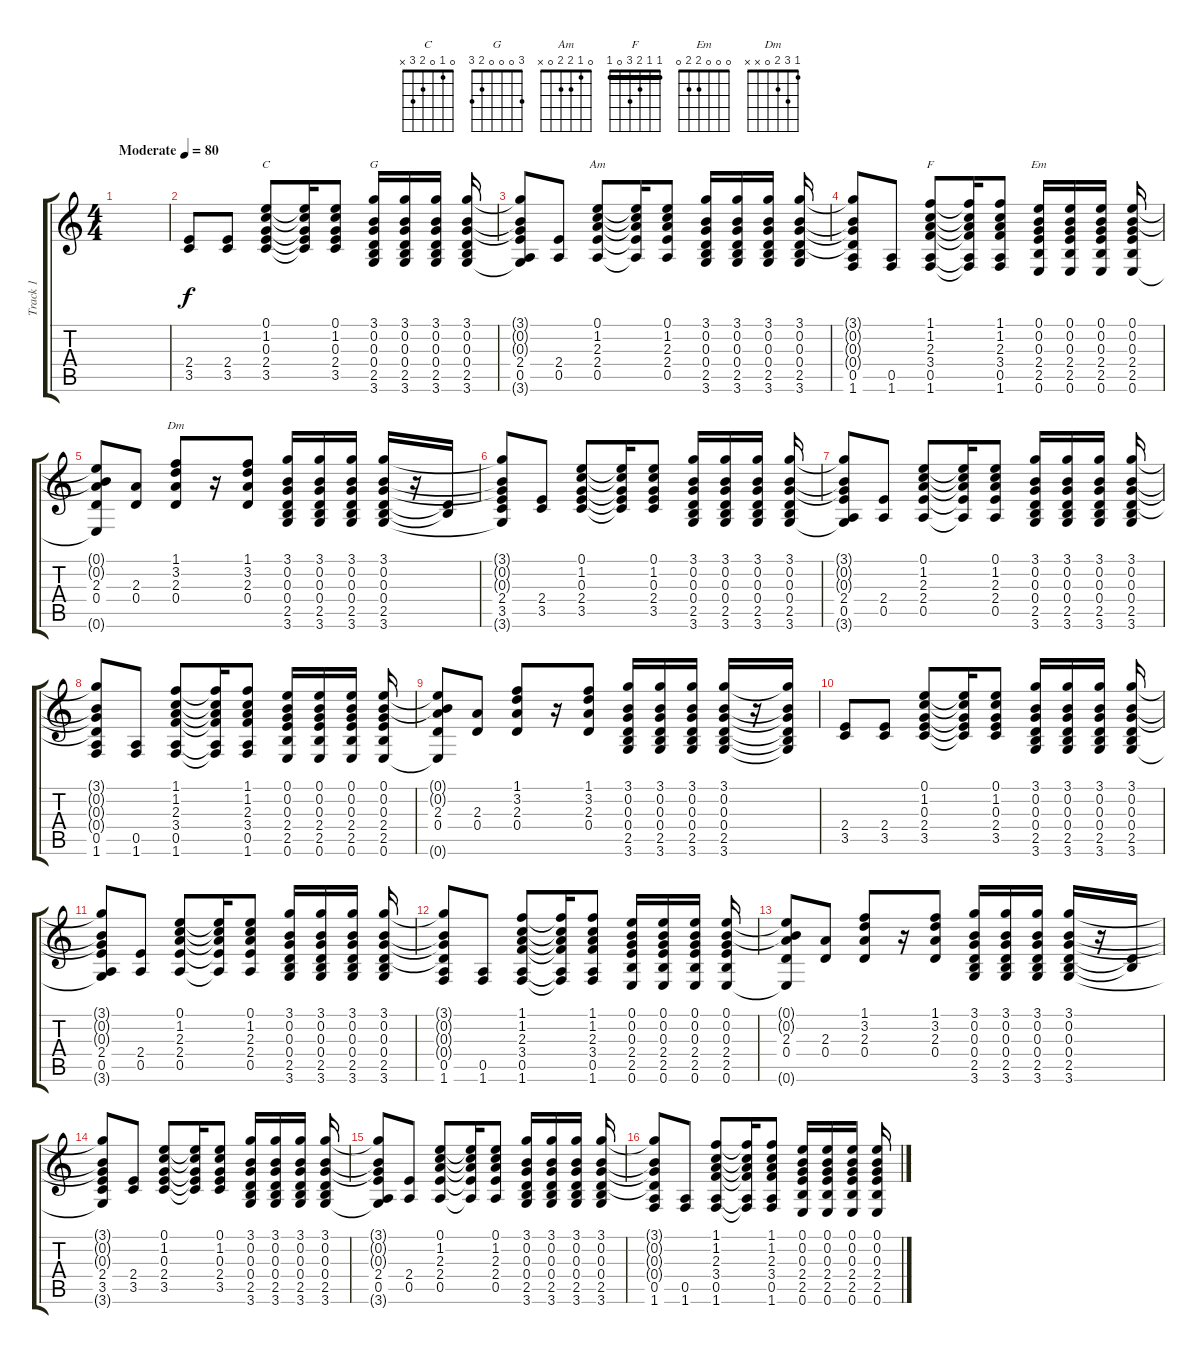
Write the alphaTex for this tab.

\track ("Track 1" "Track 1") {instrument acousticguitarsteel}
\staff {score tabs}
\tuning (E4 B3 G3 D3 A2 E2) {hide}
\chord ("C" 0 1 0 2 3 x)
\chord ("G" 3 0 0 0 2 3)
\chord ("Am" 0 1 2 2 0 x)
\chord ("F" 1 1 2 3 0 1) {barre 1}
\chord ("Em" 0 0 0 2 2 0)
\chord ("Dm" 1 3 2 0 x x)
\ts (4 4)
\tempo (80 "Moderate")
\clef g2
\ks c
|
(2.4 3.5).8 (2.4 3.5).8 (0.1 1.2 0.3 2.4 3.5).8{ch "C"} (0.1{t} 1.2{t} 0.3{t} 2.4{t} 3.5{t}).16 (0.1 1.2 0.3 2.4 3.5).8 (3.1 0.2 0.3 0.4 2.5 3.6).16{ch "G"} (3.1 0.2 0.3 0.4 2.5 3.6).16 (3.1 0.2 0.3 0.4 2.5 3.6).16 (3.1 0.2 0.3 0.4 2.5 3.6).16 |
(3.1{t} 0.2{t} 0.3{t} 2.4 0.5 3.6{t}).8 (2.4 0.5).8 (0.1 1.2 2.3 2.4 0.5).8{ch "Am"} (0.1{t} 1.2{t} 2.3{t} 2.4{t} 0.5{t}).16 (0.1 1.2 2.3 2.4 0.5).8 (3.1 0.2 0.3 0.4 2.5 3.6).16 (3.1 0.2 0.3 0.4 2.5 3.6).16 (3.1 0.2 0.3 0.4 2.5 3.6).16 (3.1 0.2 0.3 0.4 2.5 3.6).16 |
(3.1{t} 0.2{t} 0.3{t} 0.4{t} 0.5 1.6).8 (0.5 1.6).8 (1.1 1.2 2.3 3.4 0.5 1.6).8{ch "F"} (1.1{t} 1.2{t} 2.3{t} 3.4{t} 0.5{t} 1.6{t}).16 (1.1 1.2 2.3 3.4 0.5 1.6).8 (0.1 0.2 0.3 2.4 2.5 0.6).16{ch "Em"} (0.1 0.2 0.3 2.4 2.5 0.6).16 (0.1 0.2 0.3 2.4 2.5 0.6).16 (0.1 0.2 0.3 2.4 2.5 0.6).16 |
(0.1{t} 0.2{t} 2.3 0.4 0.6{t}).8 (2.3 0.4).8 (1.1 3.2 2.3 0.4).8{ch "Dm"} r.16 (1.1 3.2 2.3 0.4).8 (3.1 0.2 0.3 0.4 2.5 3.6).16 (3.1 0.2 0.3 0.4 2.5 3.6).16 (3.1 0.2 0.3 0.4 2.5 3.6).16 (3.1 0.2 0.3 0.4 2.5 3.6).16 r.16 (0.4{t} 2.5{t}).16 |
(3.1{t} 0.2{t} 0.3{t} 2.4 3.5 3.6{t}).8 (2.4 3.5).8 (0.1 1.2 0.3 2.4 3.5).8 (0.1{t} 1.2{t} 0.3{t} 2.4{t} 3.5{t}).16 (0.1 1.2 0.3 2.4 3.5).8 (3.1 0.2 0.3 0.4 2.5 3.6).16 (3.1 0.2 0.3 0.4 2.5 3.6).16 (3.1 0.2 0.3 0.4 2.5 3.6).16 (3.1 0.2 0.3 0.4 2.5 3.6).16 |
(3.1{t} 0.2{t} 0.3{t} 2.4 0.5 3.6{t}).8 (2.4 0.5).8 (0.1 1.2 2.3 2.4 0.5).8 (0.1{t} 1.2{t} 2.3{t} 2.4{t} 0.5{t}).16 (0.1 1.2 2.3 2.4 0.5).8 (3.1 0.2 0.3 0.4 2.5 3.6).16 (3.1 0.2 0.3 0.4 2.5 3.6).16 (3.1 0.2 0.3 0.4 2.5 3.6).16 (3.1 0.2 0.3 0.4 2.5 3.6).16 |
(3.1{t} 0.2{t} 0.3{t} 0.4{t} 0.5 1.6).8 (0.5 1.6).8 (1.1 1.2 2.3 3.4 0.5 1.6).8 (1.1{t} 1.2{t} 2.3{t} 3.4{t} 0.5{t} 1.6{t}).16 (1.1 1.2 2.3 3.4 0.5 1.6).8 (0.1 0.2 0.3 2.4 2.5 0.6).16 (0.1 0.2 0.3 2.4 2.5 0.6).16 (0.1 0.2 0.3 2.4 2.5 0.6).16 (0.1 0.2 0.3 2.4 2.5 0.6).16 |
(0.1{t} 0.2{t} 2.3 0.4 0.6{t}).8 (2.3 0.4).8 (1.1 3.2 2.3 0.4).8 r.16 (1.1 3.2 2.3 0.4).8 (3.1 0.2 0.3 0.4 2.5 3.6).16 (3.1 0.2 0.3 0.4 2.5 3.6).16 (3.1 0.2 0.3 0.4 2.5 3.6).16 (3.1 0.2 0.3 0.4 2.5 3.6).16 r.16 (3.1{t} 0.2{t} 0.3{t} 0.4{t} 2.5{t} 3.6{t}).16 |
(2.4 3.5).8 (2.4 3.5).8 (0.1 1.2 0.3 2.4 3.5).8 (0.1{t} 1.2{t} 0.3{t} 2.4{t} 3.5{t}).16 (0.1 1.2 0.3 2.4 3.5).8 (3.1 0.2 0.3 0.4 2.5 3.6).16 (3.1 0.2 0.3 0.4 2.5 3.6).16 (3.1 0.2 0.3 0.4 2.5 3.6).16 (3.1 0.2 0.3 0.4 2.5 3.6).16 |
(3.1{t} 0.2{t} 0.3{t} 2.4 0.5 3.6{t}).8 (2.4 0.5).8 (0.1 1.2 2.3 2.4 0.5).8 (0.1{t} 1.2{t} 2.3{t} 2.4{t} 0.5{t}).16 (0.1 1.2 2.3 2.4 0.5).8 (3.1 0.2 0.3 0.4 2.5 3.6).16 (3.1 0.2 0.3 0.4 2.5 3.6).16 (3.1 0.2 0.3 0.4 2.5 3.6).16 (3.1 0.2 0.3 0.4 2.5 3.6).16 |
(3.1{t} 0.2{t} 0.3{t} 0.4{t} 0.5 1.6).8 (0.5 1.6).8 (1.1 1.2 2.3 3.4 0.5 1.6).8 (1.1{t} 1.2{t} 2.3{t} 3.4{t} 0.5{t} 1.6{t}).16 (1.1 1.2 2.3 3.4 0.5 1.6).8 (0.1 0.2 0.3 2.4 2.5 0.6).16 (0.1 0.2 0.3 2.4 2.5 0.6).16 (0.1 0.2 0.3 2.4 2.5 0.6).16 (0.1 0.2 0.3 2.4 2.5 0.6).16 |
(0.1{t} 0.2{t} 2.3 0.4 0.6{t}).8 (2.3 0.4).8 (1.1 3.2 2.3 0.4).8 r.16 (1.1 3.2 2.3 0.4).8 (3.1 0.2 0.3 0.4 2.5 3.6).16 (3.1 0.2 0.3 0.4 2.5 3.6).16 (3.1 0.2 0.3 0.4 2.5 3.6).16 (3.1 0.2 0.3 0.4 2.5 3.6).16 r.16 (0.4{t} 2.5{t}).16 |
(3.1{t} 0.2{t} 0.3{t} 2.4 3.5 3.6{t}).8 (2.4 3.5).8 (0.1 1.2 0.3 2.4 3.5).8 (0.1{t} 1.2{t} 0.3{t} 2.4{t} 3.5{t}).16 (0.1 1.2 0.3 2.4 3.5).8 (3.1 0.2 0.3 0.4 2.5 3.6).16 (3.1 0.2 0.3 0.4 2.5 3.6).16 (3.1 0.2 0.3 0.4 2.5 3.6).16 (3.1 0.2 0.3 0.4 2.5 3.6).16 |
(3.1{t} 0.2{t} 0.3{t} 2.4 0.5 3.6{t}).8 (2.4 0.5).8 (0.1 1.2 2.3 2.4 0.5).8 (0.1{t} 1.2{t} 2.3{t} 2.4{t} 0.5{t}).16 (0.1 1.2 2.3 2.4 0.5).8 (3.1 0.2 0.3 0.4 2.5 3.6).16 (3.1 0.2 0.3 0.4 2.5 3.6).16 (3.1 0.2 0.3 0.4 2.5 3.6).16 (3.1 0.2 0.3 0.4 2.5 3.6).16 |
(3.1{t} 0.2{t} 0.3{t} 0.4{t} 0.5 1.6).8 (0.5 1.6).8 (1.1 1.2 2.3 3.4 0.5 1.6).8 (1.1{t} 1.2{t} 2.3{t} 3.4{t} 0.5{t} 1.6{t}).16 (1.1 1.2 2.3 3.4 0.5 1.6).8 (0.1 0.2 0.3 2.4 2.5 0.6).16 (0.1 0.2 0.3 2.4 2.5 0.6).16 (0.1 0.2 0.3 2.4 2.5 0.6).16 (0.1 0.2 0.3 2.4 2.5 0.6).16
